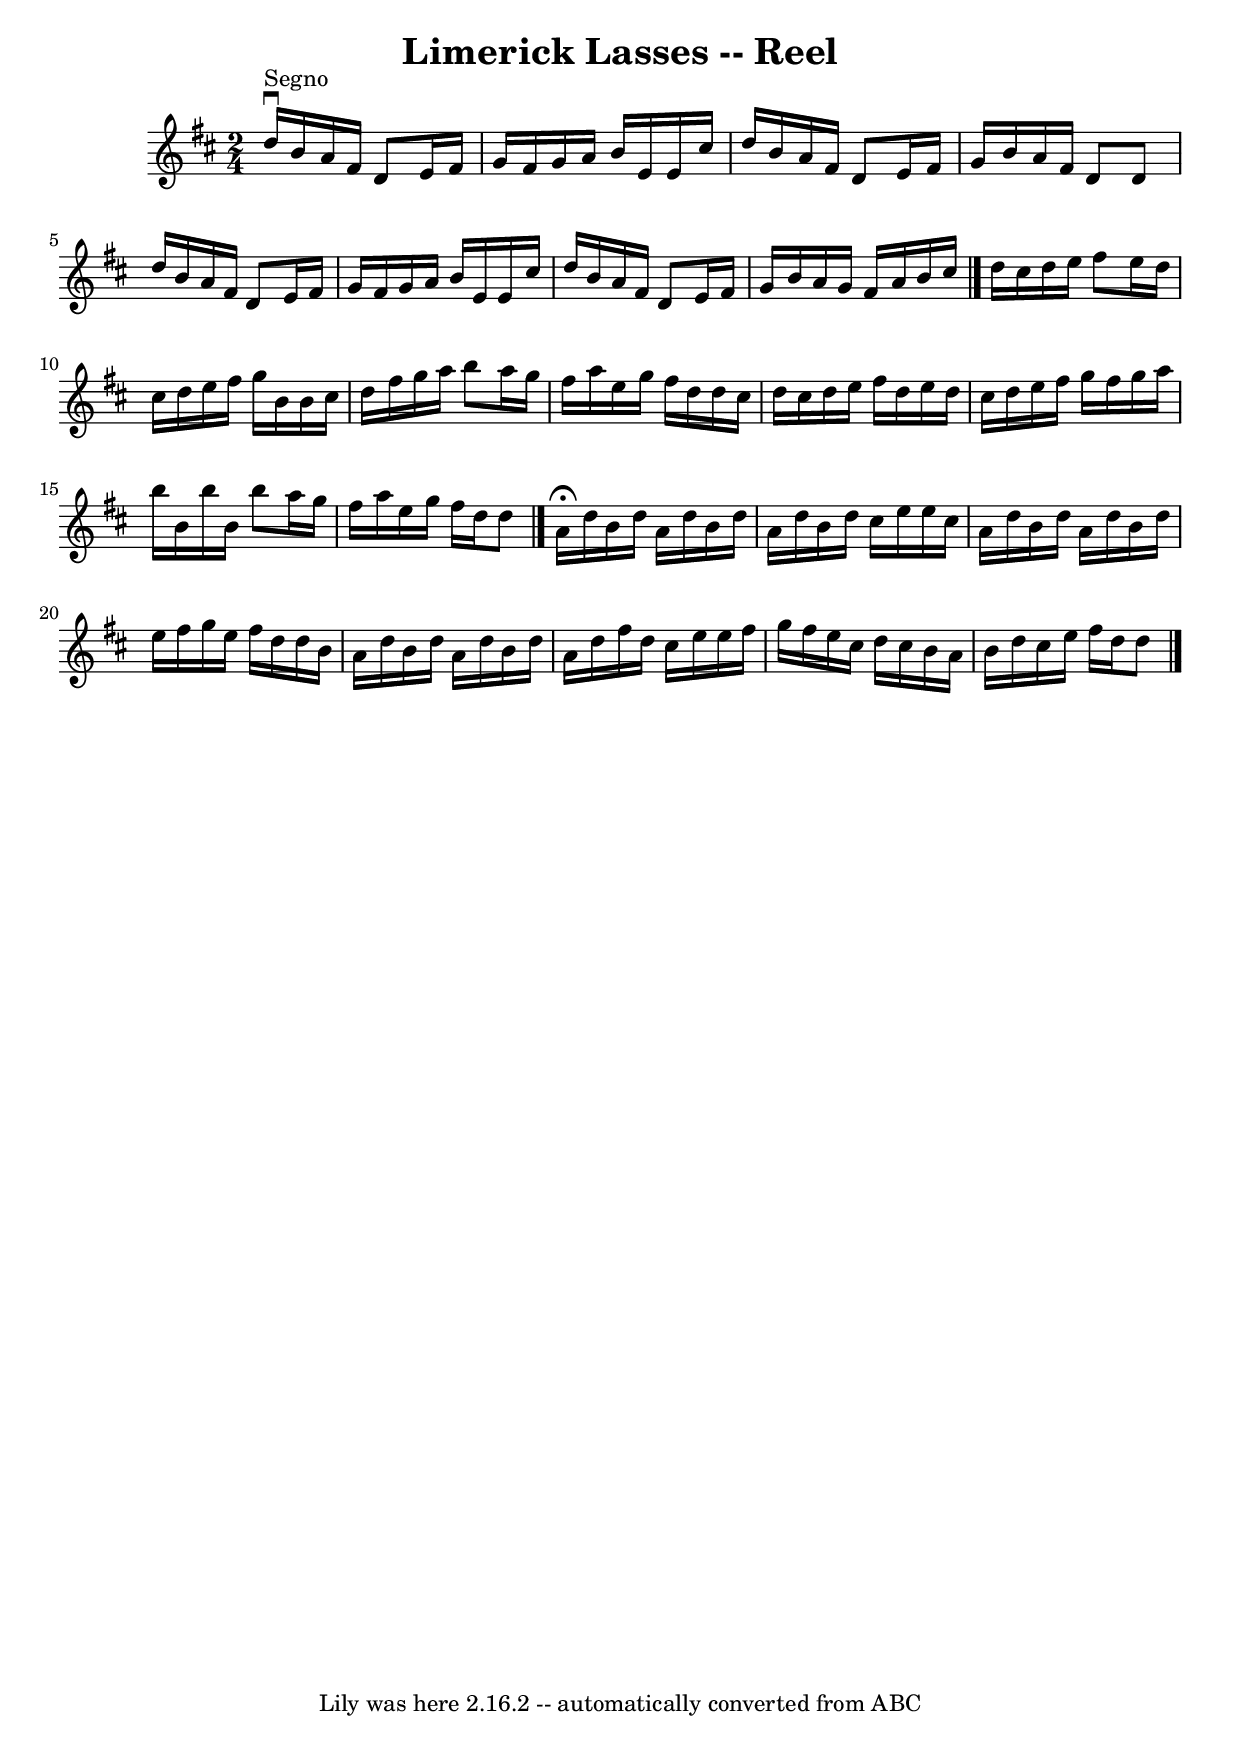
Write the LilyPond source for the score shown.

\version "2.16.2"
\include "Mammoth.ily"
\header {
	%% book = "Ryan's Mammoth Collection"
	crossRefNumber = "1"
	footnotes = ""
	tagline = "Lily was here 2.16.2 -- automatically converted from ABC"
	title = "Limerick Lasses -- Reel"
}
voicedefault =  {


\time 2/4 
\key d \major   \bar "|." d''16^"Segno"^\downbow b'16 a'16    
fis'16 d'8 e'16 fis'16  |
 g'16 fis'16 g'16 a'16    
b'16 e'16 e'16 cis''16  |
 d''16 b'16 a'16 fis'16    
d'8 e'16 fis'16  |
 g'16 b'16 a'16 fis'16 d'8 d'8  
|
 d''16 b'16 a'16 fis'16 d'8 e'16 fis'16  |
 
 g'16 fis'16 g'16 a'16 b'16 e'16 e'16 cis''16  |
   
d''16 b'16 a'16 fis'16 d'8 e'16 fis'16  |
 g'16    
b'16 a'16 g'16 fis'16 a'16 b'16 cis''16  \bar "|." d''16  
 cis''16 d''16 e''16 fis''8 e''16 d''16  |
 cis''16    
d''16 e''16 fis''16 g''16 b'16 b'16 cis''16  |
 d''16 
 fis''16 g''16 a''16 b''8 a''16 g''16  |
 fis''16    
a''16 e''16 g''16 fis''16 d''16 d''16 cis''16  |
     
d''16 cis''16 d''16 e''16 fis''16 d''16 e''16 d''16  
|
 cis''16 d''16 e''16 fis''16 g''16 fis''16 g''16    
a''16  |
 b''16 b'16 b''16 b'16 b''8 a''16 g''16  
|
 fis''16 a''16 e''16 g''16 fis''16 d''16 d''8    
\bar "|." a'16^\fermata d''16 b'16 d''16 a'16 d''16 b'16  
 d''16  |
 a'16 d''16 b'16 d''16 cis''16 e''16 e''16 
 cis''16  |
 a'16 d''16 b'16 d''16 a'16 d''16 b'16  
 d''16  |
 e''16 fis''16 g''16 e''16 fis''16 d''16    
d''16 b'16  |
 a'16 d''16 b'16 d''16 a'16 d''16    
b'16 d''16  |
 a'16 d''16 fis''16 d''16 cis''16 e''16 
 e''16 fis''16  |
 g''16 fis''16 e''16 cis''16 d''16   
 cis''16 b'16 a'16  |
 b'16 d''16 cis''16 e''16    
fis''16 d''16 d''8    \bar "|."   
}

\score{
    <<

	\context Staff="default"
	{
	    \voicedefault 
	}

    >>
	\layout {
	}
	\midi {}
}
